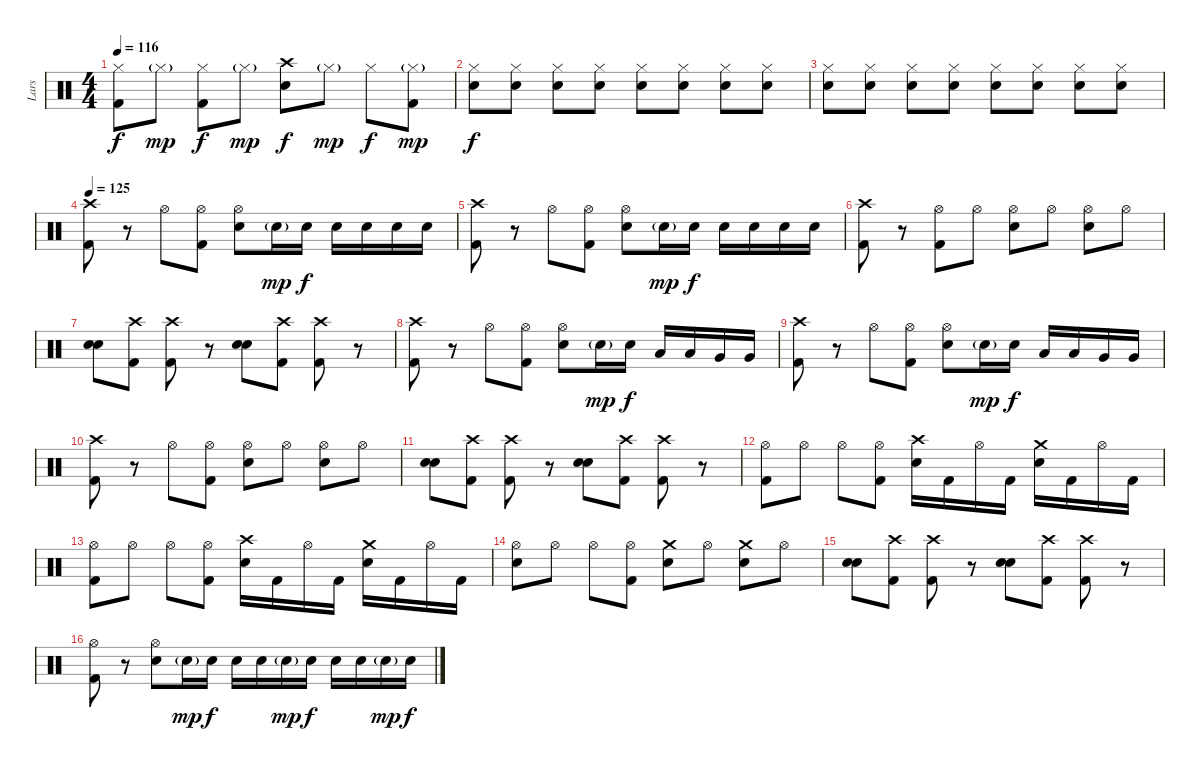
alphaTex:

\track ("Lars" "Lars") {instrument percussion}
\staff {score}
\articulation defaults
\ts (4 4)
\tempo 116
\clef neutral
\ks c
("Hi-Hat (closed)" "Kick (hit) 2").8{dy f} "Hi-Hat (closed)"{g}.8{dy mp} ("Hi-Hat (closed)" "Kick (hit) 2").8{dy f} "Hi-Hat (closed)"{g}.8{dy mp} ("Crash high (hit)" "Electric Snare (hit)").8{dy f} "Hi-Hat (closed)"{g}.8{dy mp} "Hi-Hat (closed)".8{dy f} ("Hi-Hat (closed)"{g} "Kick (hit) 2").8{dy mp} |
("Hi-Hat (closed)" "Electric Snare (hit)").8{dy f} ("Hi-Hat (closed)" "Electric Snare (hit)").8 ("Hi-Hat (closed)" "Electric Snare (hit)").8 ("Hi-Hat (closed)" "Electric Snare (hit)").8 ("Hi-Hat (closed)" "Electric Snare (hit)").8 ("Hi-Hat (closed)" "Electric Snare (hit)").8 ("Hi-Hat (closed)" "Electric Snare (hit)").8 ("Hi-Hat (closed)" "Electric Snare (hit)").8 |
("Hi-Hat (closed)" "Electric Snare (hit)").8 ("Hi-Hat (closed)" "Electric Snare (hit)").8 ("Hi-Hat (closed)" "Electric Snare (hit)").8 ("Hi-Hat (closed)" "Electric Snare (hit)").8 ("Hi-Hat (closed)" "Electric Snare (hit)").8 ("Hi-Hat (closed)" "Electric Snare (hit)").8 ("Hi-Hat (closed)" "Electric Snare (hit)").8 ("Hi-Hat (closed)" "Electric Snare (hit)").8 |
\tempo 125
("Crash high (hit)" "Kick (hit) 2").8 r.8 "Hi-Hat (open)".8 ("Hi-Hat (open)" "Kick (hit) 2").8 ("Hi-Hat (open)" "Electric Snare (hit)").8 "Electric Snare (hit)"{g}.16{dy mp} "Electric Snare (hit)".16{dy f} "Electric Snare (hit)".16 "Electric Snare (hit)".16 "Electric Snare (hit)".16 "Electric Snare (hit)".16 |
("Crash high (hit)" "Kick (hit) 2").8 r.8 "Hi-Hat (open)".8 ("Hi-Hat (open)" "Kick (hit) 2").8 ("Hi-Hat (open)" "Electric Snare (hit)").8 "Electric Snare (hit)"{g}.16{dy mp} "Electric Snare (hit)".16{dy f} "Electric Snare (hit)".16 "Electric Snare (hit)".16 "Electric Snare (hit)".16 "Electric Snare (hit)".16 |
("Crash high (hit)" "Kick (hit) 2").8 r.8 ("Hi-Hat (open)" "Kick (hit) 2").8 "Hi-Hat (open)".8 ("Hi-Hat (open)" "Electric Snare (hit)").8 "Hi-Hat (open)".8 ("Hi-Hat (open)" "Electric Snare (hit)").8 "Hi-Hat (open)".8 |
("Electric Snare (hit)" "Electric Snare (hit)").8 ("Crash high (hit)" "Kick (hit) 2").8 ("Crash high (hit)" "Kick (hit) 2").8 r.8 ("Electric Snare (hit)" "Electric Snare (hit)").8 ("Crash high (hit)" "Kick (hit) 2").8 ("Crash high (hit)" "Kick (hit) 2").8 r.8 |
("Crash high (hit)" "Kick (hit) 2").8 r.8 "Hi-Hat (open)".8 ("Hi-Hat (open)" "Kick (hit) 2").8 ("Hi-Hat (open)" "Electric Snare (hit)").8 "Electric Snare (hit)"{g}.16{dy mp} "Electric Snare (hit)".16{dy f} "Low Tom (hit)".16 "Low Tom (hit)".16 "Very Low Tom (hit)".16 "Very Low Tom (hit)".16 |
("Crash high (hit)" "Kick (hit) 2").8 r.8 "Hi-Hat (open)".8 ("Hi-Hat (open)" "Kick (hit) 2").8 ("Hi-Hat (open)" "Electric Snare (hit)").8 "Electric Snare (hit)"{g}.16{dy mp} "Electric Snare (hit)".16{dy f} "Low Tom (hit)".16 "Low Tom (hit)".16 "Very Low Tom (hit)".16 "Very Low Tom (hit)".16 |
("Crash high (hit)" "Kick (hit) 2").8 r.8 "Hi-Hat (open)".8 ("Hi-Hat (open)" "Kick (hit) 2").8 ("Hi-Hat (open)" "Electric Snare (hit)").8 "Hi-Hat (open)".8 ("Hi-Hat (open)" "Electric Snare (hit)").8 "Hi-Hat (open)".8 |
("Electric Snare (hit)" "Electric Snare (hit)").8 ("Crash high (hit)" "Kick (hit) 2").8 ("Crash high (hit)" "Kick (hit) 2").8 r.8 ("Electric Snare (hit)" "Electric Snare (hit)").8 ("Crash high (hit)" "Kick (hit) 2").8 ("Crash high (hit)" "Kick (hit) 2").8 r.8 |
("Hi-Hat (open)" "Kick (hit) 2").8 "Hi-Hat (open)".8 "Hi-Hat (open)".8 ("Hi-Hat (open)" "Kick (hit) 2").8 ("Crash high (hit)" "Electric Snare (hit)").16 "Kick (hit) 2".16 "Hi-Hat (open)".16 "Kick (hit) 2".16 ("Crash medium (hit)" "Electric Snare (hit)").16 "Kick (hit) 2".16 "Hi-Hat (open)".16 "Kick (hit) 2".16 |
("Hi-Hat (open)" "Kick (hit) 2").8 "Hi-Hat (open)".8 "Hi-Hat (open)".8 ("Hi-Hat (open)" "Kick (hit) 2").8 ("Crash high (hit)" "Electric Snare (hit)").16 "Kick (hit) 2".16 "Hi-Hat (open)".16 "Kick (hit) 2".16 ("Crash medium (hit)" "Electric Snare (hit)").16 "Kick (hit) 2".16 "Hi-Hat (open)".16 "Kick (hit) 2".16 |
("Hi-Hat (open)" "Electric Snare (hit)").8 "Hi-Hat (open)".8 "Hi-Hat (open)".8 ("Hi-Hat (open)" "Kick (hit) 2").8 ("Crash medium (hit)" "Electric Snare (hit)").8 "Hi-Hat (open)".8 ("Crash medium (hit)" "Electric Snare (hit)").8 "Hi-Hat (open)".8 |
("Electric Snare (hit)" "Electric Snare (hit)").8 ("Crash high (hit)" "Kick (hit) 2").8 ("Crash high (hit)" "Kick (hit) 2").8 r.8 ("Electric Snare (hit)" "Electric Snare (hit)").8 ("Crash high (hit)" "Kick (hit) 2").8 ("Crash high (hit)" "Kick (hit) 2").8 r.8 |
("Hi-Hat (open)" "Kick (hit) 2").8 r.8 ("Hi-Hat (open)" "Electric Snare (hit)").8 "Electric Snare (hit)"{g}.16{dy mp} "Electric Snare (hit)".16{dy f} "Electric Snare (hit)".16 "Electric Snare (hit)".16 "Electric Snare (hit)"{g}.16{dy mp} "Electric Snare (hit)".16{dy f} "Electric Snare (hit)".16 "Electric Snare (hit)".16 "Electric Snare (hit)"{g}.16{dy mp} "Electric Snare (hit)".16{dy f}
